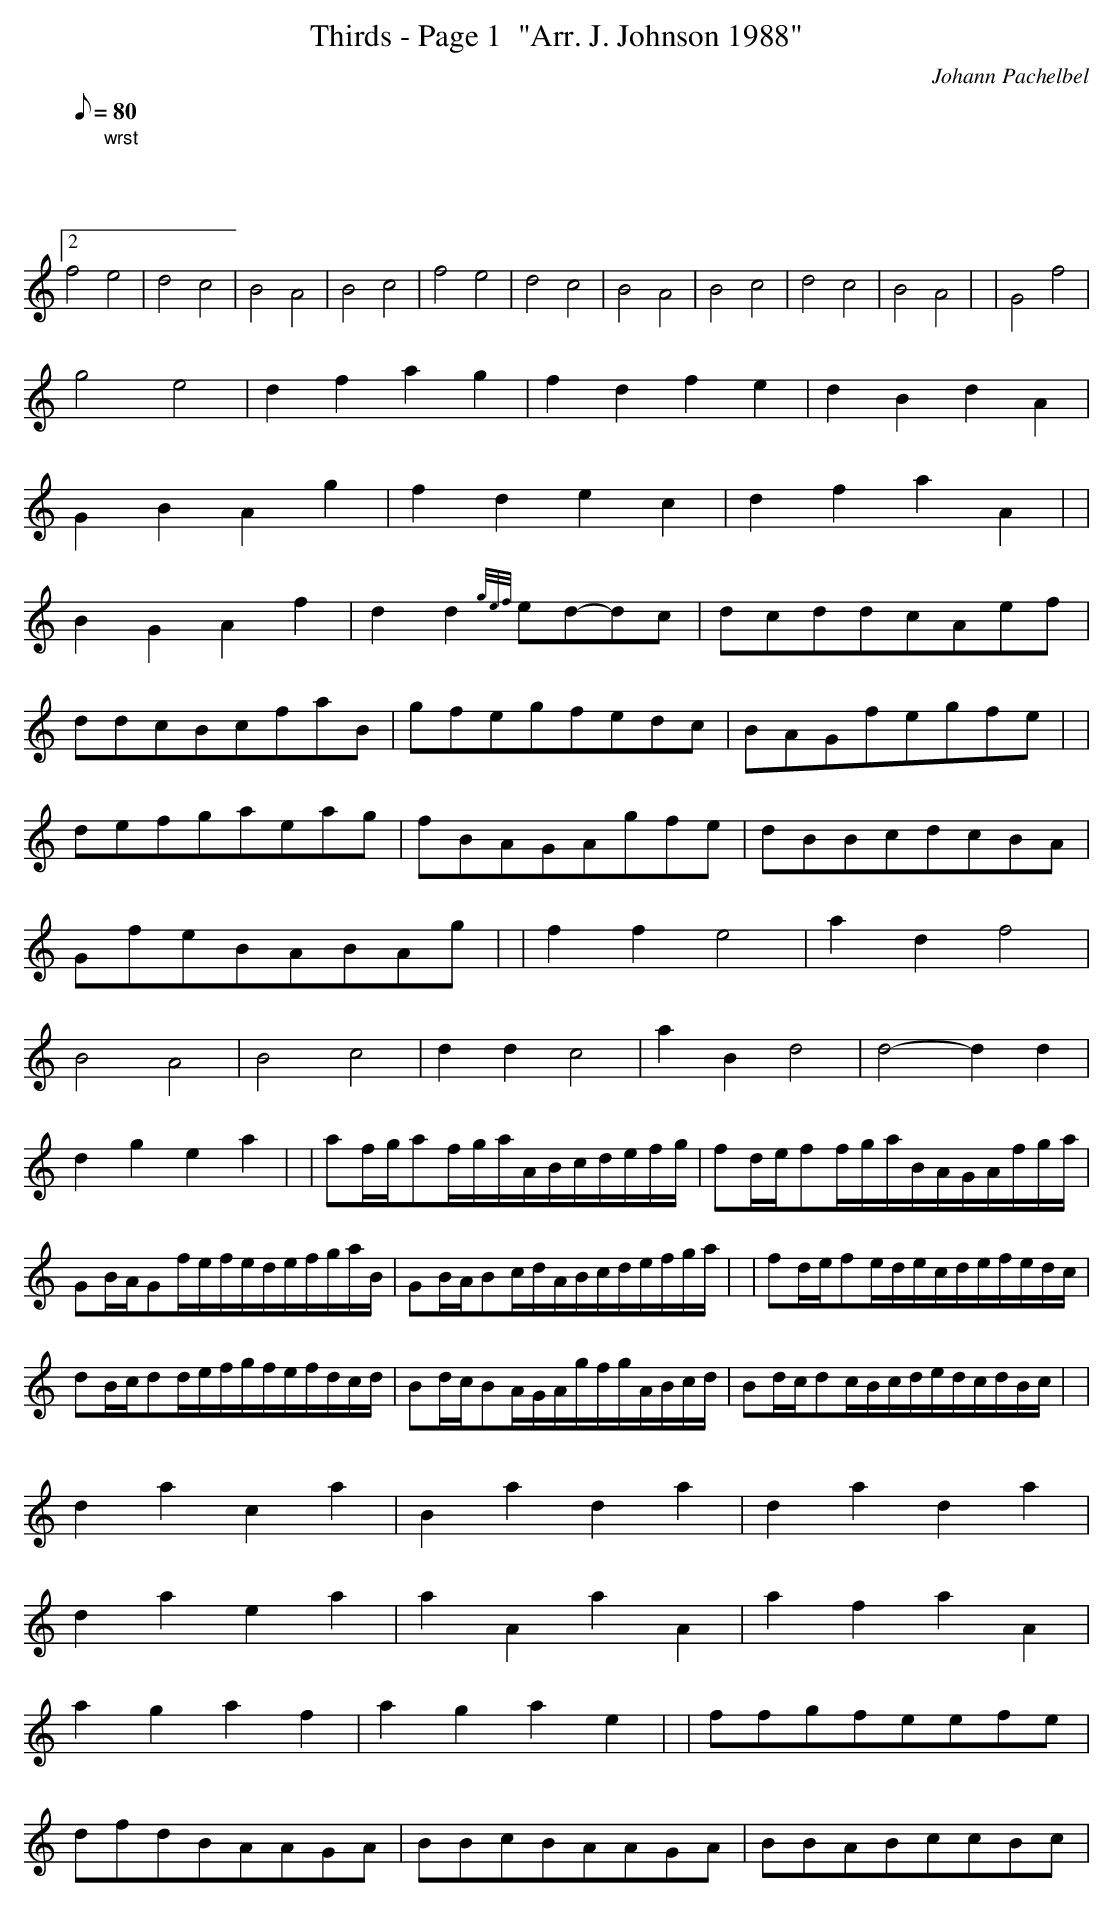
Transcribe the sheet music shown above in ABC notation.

X:1
T:Thirds - Page 1  "Arr. J. Johnson 1988"
M:C
L:1/8
Q:80
C:Johann Pachelbel
K:HP
[| "wrst":|2
f4e4 | \
d4c4 | \
B4A4 | \
B4c4 | \
f4e4 | \
d4c4 | \
B4A4 | \
B4c4 | \
d4c4 | \
B4A4 | | \
G4f4 |
g4e4 | \
d2f2a2g2 | \
f2d2f2e2 | \
d2B2d2A2 |
G2B2A2g2 | \
f2d2e2c2 | \
d2f2a2A2| |
B2G2A2f2 | \
d2d2{gef}ed-dc | \
dcddcAef |
ddcBcfaB | \
gfegfedc | \
BAGfegfe| |
defgaeag | \
fBAGAgfe | \
dBBcdcBA |
GfeBABAg | | \
f2f2e4 | \
a2d2f4 |
B4A4 | \
B4c4 | \
d2d2c4 | \
a2B2d4 | \
d4-d2d2 |
d2g2e2a2 | | \
af/2g/2af/2g/2a/2A/2B/2c/2d/2e/2f/2g/2 | \
fd/2e/2ff/2g/2a/2B/2A/2G/2A/2f/2g/2a/2 |
GB/2A/2Gf/2e/2f/2e/2d/2e/2f/2g/2a/2B/2 | \
GB/2A/2Bc/2d/2A/2B/2c/2d/2e/2f/2g/2a/2 | | \
fd/2e/2fe/2d/2e/2c/2d/2e/2f/2e/2d/2c/2 |
dB/2c/2dd/2e/2f/2g/2f/2e/2f/2d/2c/2d/2 | \
Bd/2c/2BA/2G/2A/2g/2f/2g/2A/2B/2c/2d/2 | \
Bd/2c/2dc/2B/2c/2d/2e/2d/2c/2d/2B/2c/2| |
d2a2c2a2 | \
B2a2d2a2 | \
d2a2d2a2 |
d2a2e2a2 | \
a2A2a2A2 | \
a2f2a2A2 |
a2g2a2f2 | \
a2g2a2e2 | | \
ffgfeefe |
dfdBAAGA | \
BBcBAAGA | \
BBABccBc |
